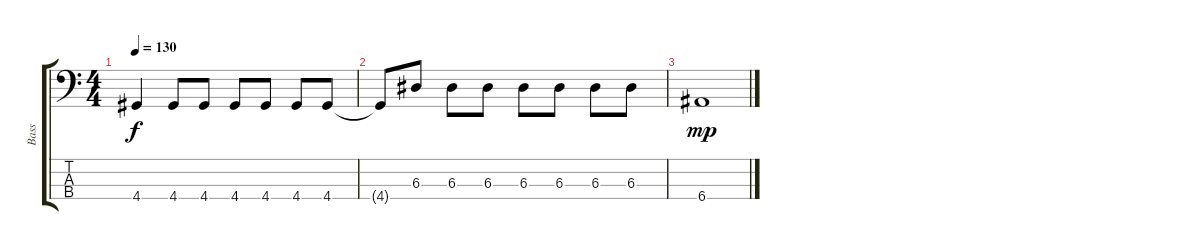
\track ("Bass" "Bass") {instrument electricbassfinger}
\staff {score tabs}
\tuning (G2 D2 A1 E1) {hide}
\ts (4 4)
\tempo 130
\clef f4
\ks c
4.4.4{dy f} 4.4.8 4.4.8 4.4.8 4.4.8 4.4.8 4.4.8 |
4.4{t}.8 6.3.8 6.3.8 6.3.8 6.3.8 6.3.8 6.3.8 6.3.8 |
6.4.1{dy mp}
